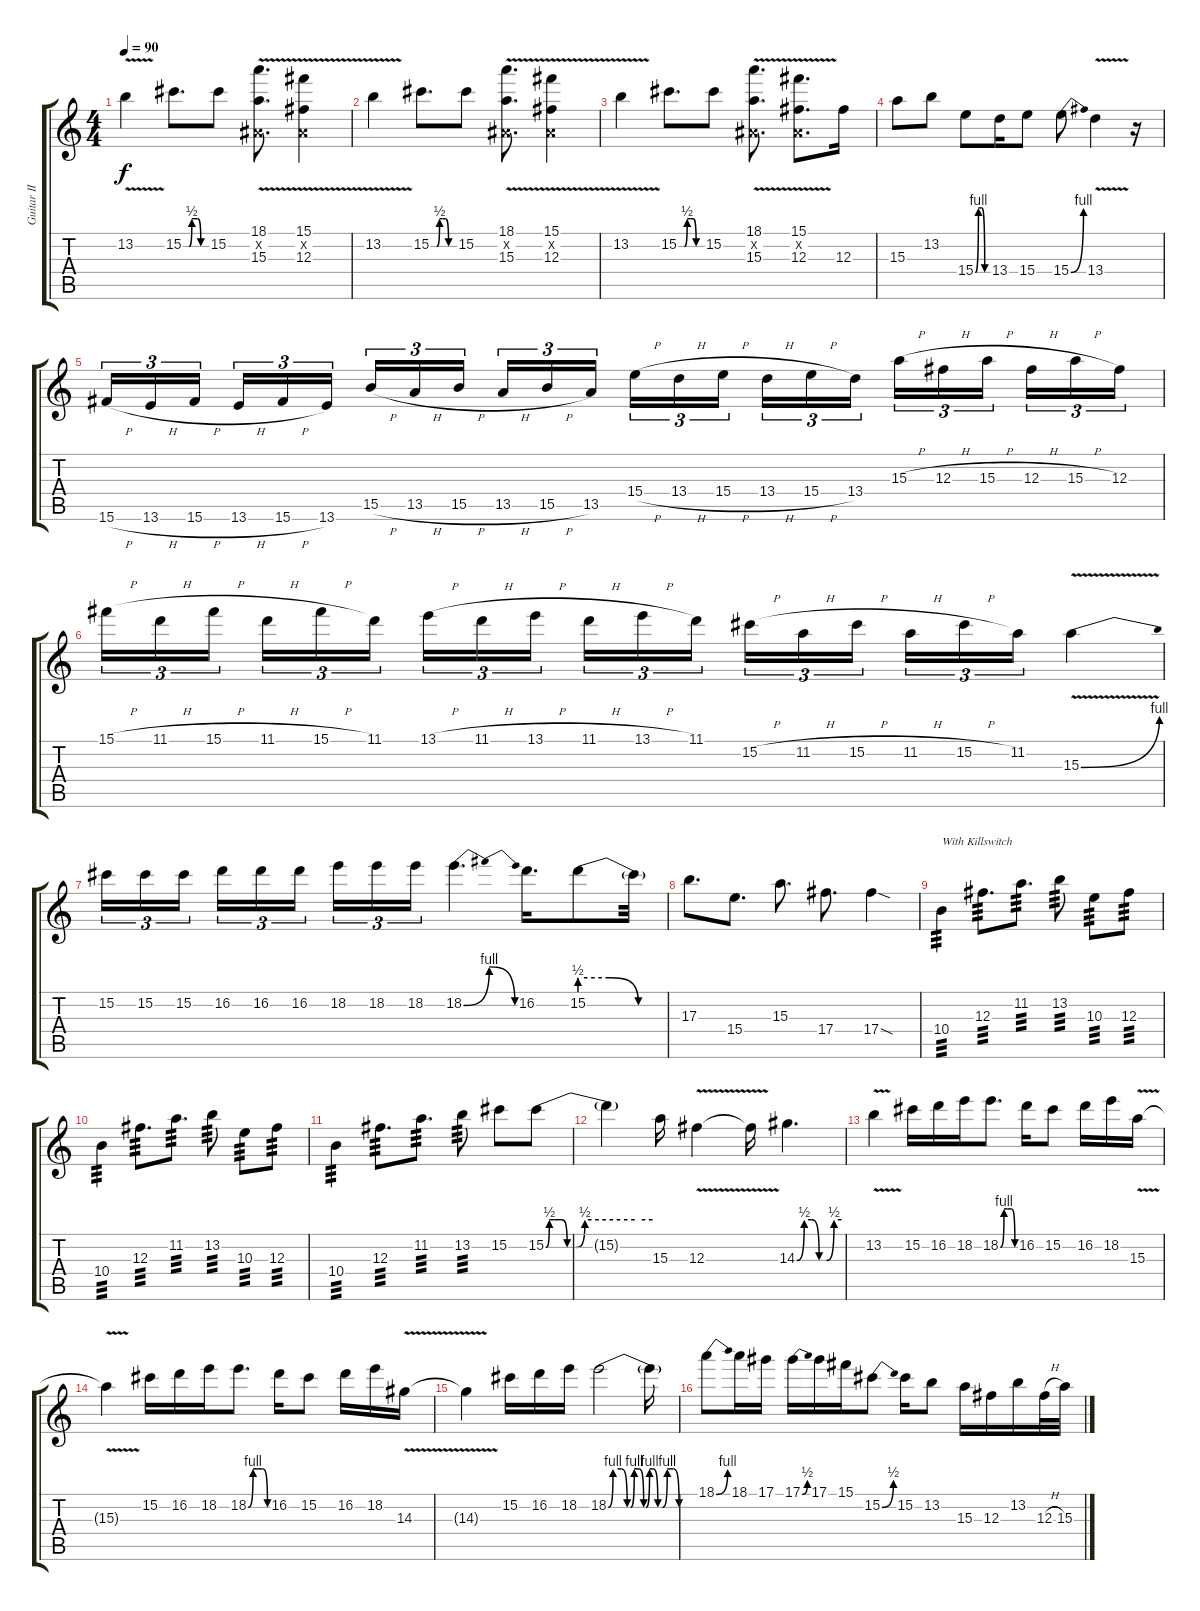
\track ("Guitar II (Ron Thal/Buckethead)" "Guitar II ") {instrument overdrivenguitar}
\staff {score tabs}
\tuning (Eb4 Bb3 Gb3 Db3 Ab2 Eb2) {hide}
\ts (4 4)
\tempo 90
\clef g2
\ks c
13.2{v}.4{dy f} 15.2{be (custom 0 0 15 0 22 2 30 2 37 2 45 0 60 0)}.8{d} 15.2.8 (18.1{v} 0.2{x} 15.3{v}).8{d} (15.1{v} 0.2{x} 12.3{v}).4 |
13.2{v}.4 15.2{be (custom 0 0 15 0 22 2 30 2 37 2 45 0 60 0)}.8{d} 15.2.8 (18.1{v} 0.2{x} 15.3{v}).8{d} (15.1{v} 0.2{x} 12.3{v}).4 |
13.2{v}.4 15.2{be (custom 0 0 15 0 22 2 30 2 37 2 45 0 60 0)}.8{d} 15.2.8 (18.1{v} 0.2{x} 15.3{v}).8{d} (15.1{v} 0.2{x} 12.3{v}).8{d} 12.3.16 |
15.3.8 13.2.8 15.4{be (custom 0 0 15 4 30 4 45 0 60 0)}.8 13.4.16 15.4.8 15.4{be (bend 0 0 60 4)}.8 13.4{v}.4 r.16 |
15.6{h}.16{tu (3 2)} 13.6{h}.16{tu (3 2)} 15.6{h}.16{tu (3 2) beam splitsecondary} 13.6{h}.16{tu (3 2)} 15.6{h}.16{tu (3 2)} 13.6.16{tu (3 2)} 15.5{h}.16{tu (3 2)} 13.5{h}.16{tu (3 2)} 15.5{h}.16{tu (3 2) beam splitsecondary} 13.5{h}.16{tu (3 2)} 15.5{h}.16{tu (3 2)} 13.5.16{tu (3 2)} 15.4{h}.16{tu (3 2)} 13.4{h}.16{tu (3 2)} 15.4{h}.16{tu (3 2) beam splitsecondary} 13.4{h}.16{tu (3 2)} 15.4{h}.16{tu (3 2)} 13.4.16{tu (3 2)} 15.3{h}.16{tu (3 2)} 12.3{h}.16{tu (3 2)} 15.3{h}.16{tu (3 2) beam splitsecondary} 12.3{h}.16{tu (3 2)} 15.3{h}.16{tu (3 2)} 12.3.16{tu (3 2)} |
15.1{h}.16{tu (3 2)} 11.1{h}.16{tu (3 2)} 15.1{h}.16{tu (3 2) beam splitsecondary} 11.1{h}.16{tu (3 2)} 15.1{h}.16{tu (3 2)} 11.1.16{tu (3 2)} 13.1{h}.16{tu (3 2)} 11.1{h}.16{tu (3 2)} 13.1{h}.16{tu (3 2) beam splitsecondary} 11.1{h}.16{tu (3 2)} 13.1{h}.16{tu (3 2)} 11.1.16{tu (3 2)} 15.2{h}.16{tu (3 2)} 11.2{h}.16{tu (3 2)} 15.2{h}.16{tu (3 2) beam splitsecondary} 11.2{h}.16{tu (3 2)} 15.2{h}.16{tu (3 2)} 11.2.16{tu (3 2)} 15.3{be (bend 0 0 60 4) v}.4 |
15.2.16{tu (3 2)} 15.2.16{tu (3 2)} 15.2.16{tu (3 2) beam splitsecondary} 16.2.16{tu (3 2)} 16.2.16{tu (3 2)} 16.2.16{tu (3 2)} 18.2.16{tu (3 2)} 18.2.16{tu (3 2)} 18.2.16{tu (3 2)} 18.2{be (bendrelease 0 0 30 4 50 4 60 0)}.4{d} 16.2.16{d} 15.2{be (custom 0 2 20 2 40 0 60 0)}.8 15.2{t}.32 |
17.3.8{d} 15.4.8{d} 15.3.8{d} 17.4.8{d} 17.4{sod}.4 |
10.4.4{txt "With Killswitch" tp 3} 12.3.8{d tp 3} 11.2.8{d tp 3} 13.2.8{tp 3} 10.3.8{tp 3} 12.3.8{tp 3} |
10.4.4{tp 3} 12.3.8{d tp 3} 11.2.8{d tp 3} 13.2.8{tp 3} 10.3.8{tp 3} 12.3.8{tp 3} |
10.4.4{tp 3} 12.3.8{d tp 3} 11.2.8{d tp 3} 13.2.8{tp 3} 15.2.8 15.2{be (custom 0 0 2 2 5 2 9 2 12 0 17 0 22 2 50 2 60 2)}.8 |
15.2{t}.4 15.3.16 12.3{v}.4 12.3{t}.16 14.3{be (custom 0 0 10 2 20 2 30 0 40 0 50 2 60 2)}.4{d} |
13.2{v}.4 15.2.16 16.2.16 18.2.16 18.2{be (custom 0 0 15 4 30 4 45 4 60 0)}.8{d} 16.2.16 15.2.8 16.2.16 18.2.16 15.3{v}.16 |
15.3{t}.4 15.2.16 16.2.16 18.2.16 18.2{be (custom 0 0 15 4 30 4 45 4 60 0)}.8{d} 16.2.16 15.2.8 16.2.16 18.2.16 14.3{v}.16 |
14.3{t}.4 15.2.16 16.2.16 18.2.16 18.2{be (custom 0 0 4 4 11 4 16 0 19 0 22 4 26 4 30 0 32 0 35 4 38 4 42 0 46 0 50 4 55 4 60 0)}.2 18.2{t}.16 |
18.1{be (bend 0 0 60 4)}.8 18.1.16 17.1.16 17.1{be (bend 0 0 60 2)}.16 17.1.16 15.1.16 15.2{be (bend 0 0 60 2)}.8 15.2.16 13.2.8 15.3.16 12.3.16 13.2.16 12.3{h}.32 15.3.32
